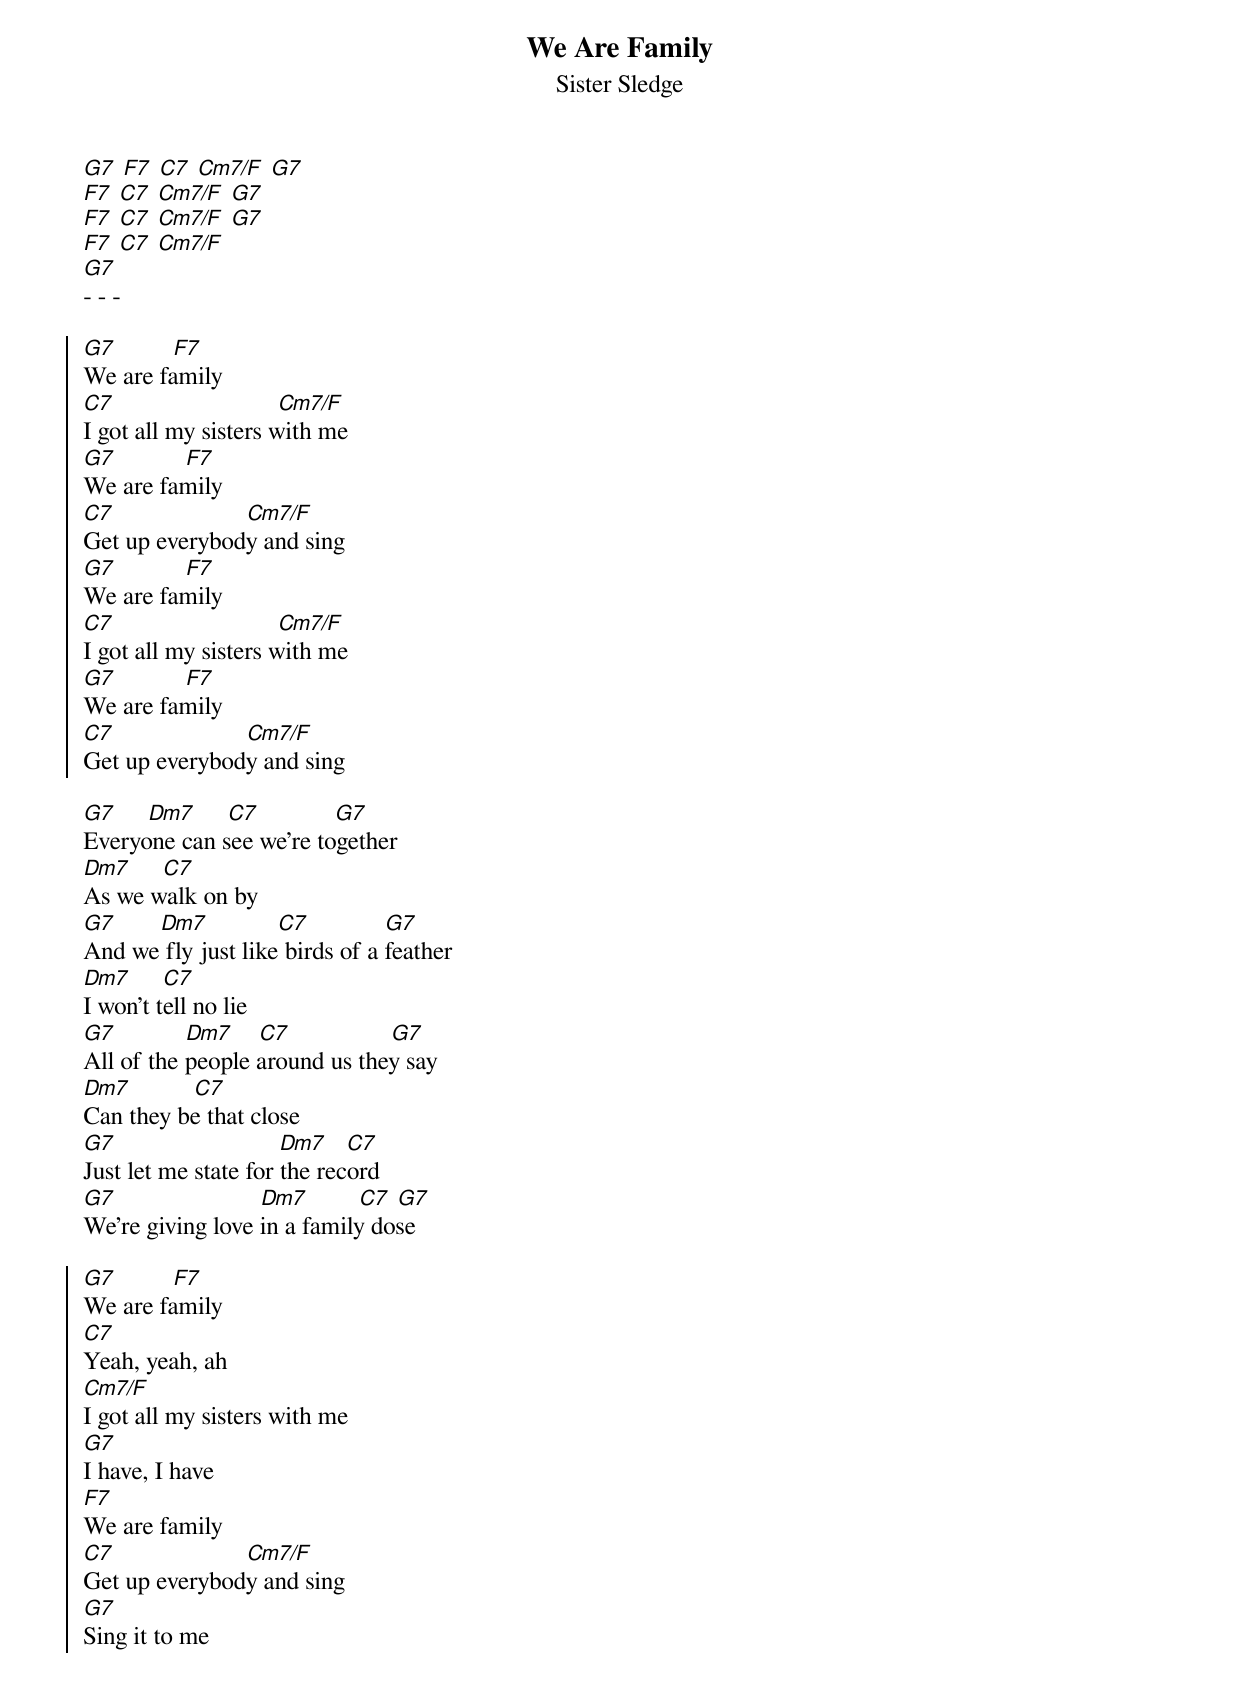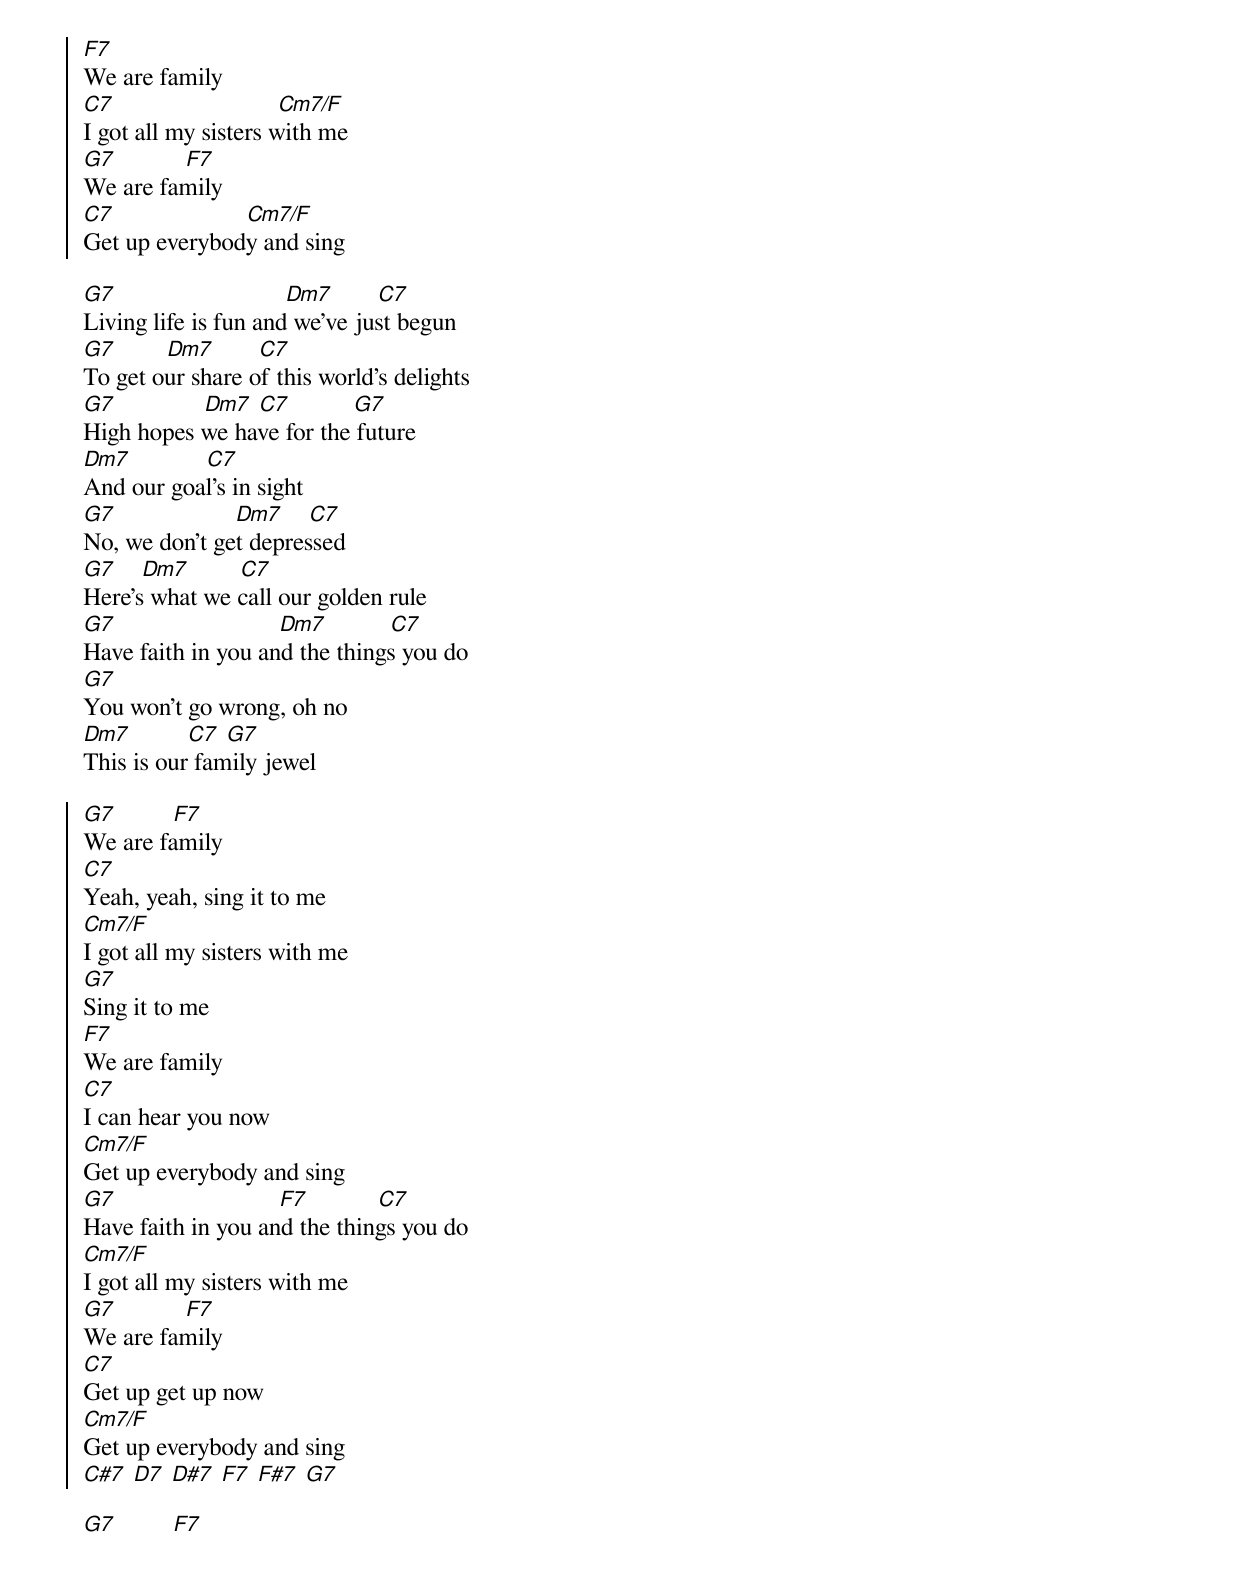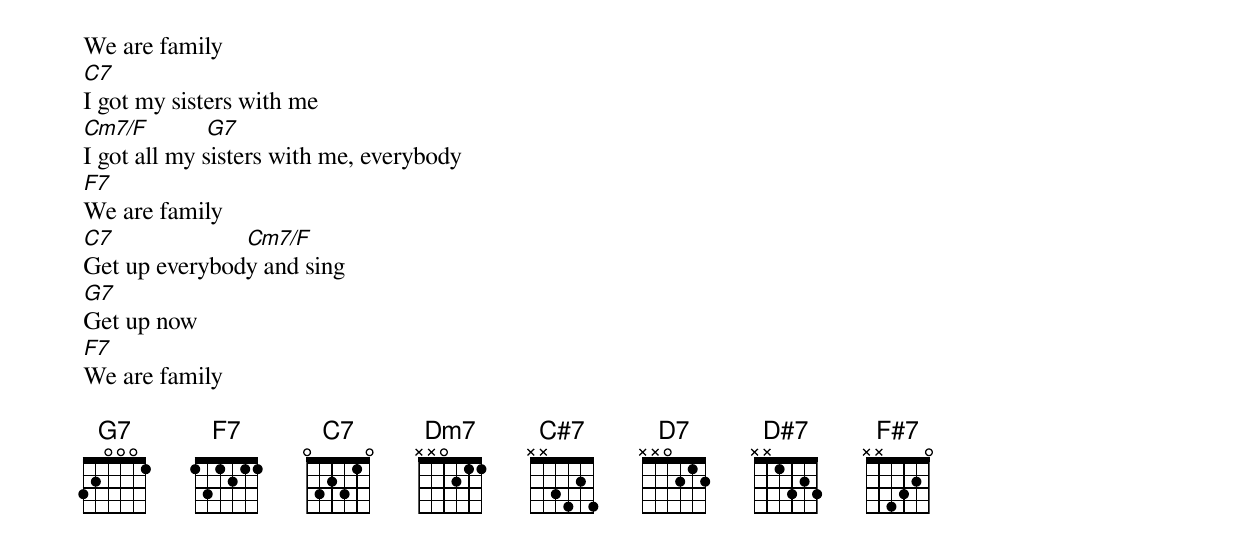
{t: We Are Family}
{st: Sister Sledge}
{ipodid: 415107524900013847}
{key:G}
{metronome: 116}
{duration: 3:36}

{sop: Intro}
[G7] [F7] [C7] [Cm7/F] [G7]
[F7] [C7] [Cm7/F] [G7]
[F7] [C7] [Cm7/F] [G7]
[F7] [C7] [Cm7/F]
[G7]
- - -
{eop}

{soc}
[G7]         [F7]
We are family
[C7]                          [Cm7/F]
I got all my sisters with me
[G7]           [F7]
We are family
[C7]                     [Cm7/F]
Get up everybody and sing
[G7]           [F7]
We are family
[C7]                          [Cm7/F]
I got all my sisters with me
[G7]           [F7]
We are family
[C7]                     [Cm7/F]
Get up everybody and sing
{eoc}

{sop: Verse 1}
[G7]     [Dm7]     [C7]            [G7]
Everyone can see we're together
[Dm7]     [C7]
As we walk on by
[G7]       [Dm7]           [C7]            [G7]
And we fly just like birds of a feather
[Dm7]     [C7]
I won't tell no lie
[G7]           [Dm7]    [C7]                [G7]
All of the people around us they say
[Dm7]          [C7]
Can they be that close
[G7]                          [Dm7]   [C7]
Just let me state for the record
[G7]                       [Dm7]        [C7] [G7]
We're giving love in a family dose
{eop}

{soc}
[G7]         [F7]
We are family
[C7]
Yeah, yeah, ah
[Cm7/F]
I got all my sisters with me
[G7]
I have, I have
[F7]
We are family
[C7]                     [Cm7/F]
Get up everybody and sing
[G7]
Sing it to me
[F7]
We are family
[C7]                          [Cm7/F]
I got all my sisters with me
[G7]           [F7]
We are family
[C7]                     [Cm7/F]
Get up everybody and sing
{eoc}

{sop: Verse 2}
[G7]                           [Dm7]       [C7]
Living life is fun and we've just begun
[G7]        [Dm7]       [C7]
To get our share of this world's delights
[G7]              [Dm7] [C7]          [G7]
High hopes we have for the future
[Dm7]            [C7]
And our goal's in sight
[G7]                   [Dm7]    [C7]
No, we don't get depressed
[G7]    [Dm7]        [C7]
Here's what we call our golden rule
[G7]                          [Dm7]          [C7]
Have faith in you and the things you do
[G7]
You won't go wrong, oh no
[Dm7]         [C7] [G7]
This is our family jewel
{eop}

{soc}
[G7]         [F7]
We are family
[C7]
Yeah, yeah, sing it to me
[Cm7/F]
I got all my sisters with me
[G7]
Sing it to me
[F7]
We are family
[C7]
I can hear you now
[Cm7/F]
Get up everybody and sing
[G7]                          [F7]           [C7]
Have faith in you and the things you do
[Cm7/F]
I got all my sisters with me
[G7]           [F7]
We are family
[C7]
Get up get up now
[Cm7/F]
Get up everybody and sing
[C#7] [D7] [D#7] [F7] [F#7] [G7]
{eoc}

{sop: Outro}
[G7]         [F7]
We are family
[C7]
I got my sisters with me
[Cm7/F]         [G7]
I got all my sisters with me, everybody
[F7]
We are family
[C7]                     [Cm7/F]
Get up everybody and sing
[G7]
Get up now
[F7]
We are family
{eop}

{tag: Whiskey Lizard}
